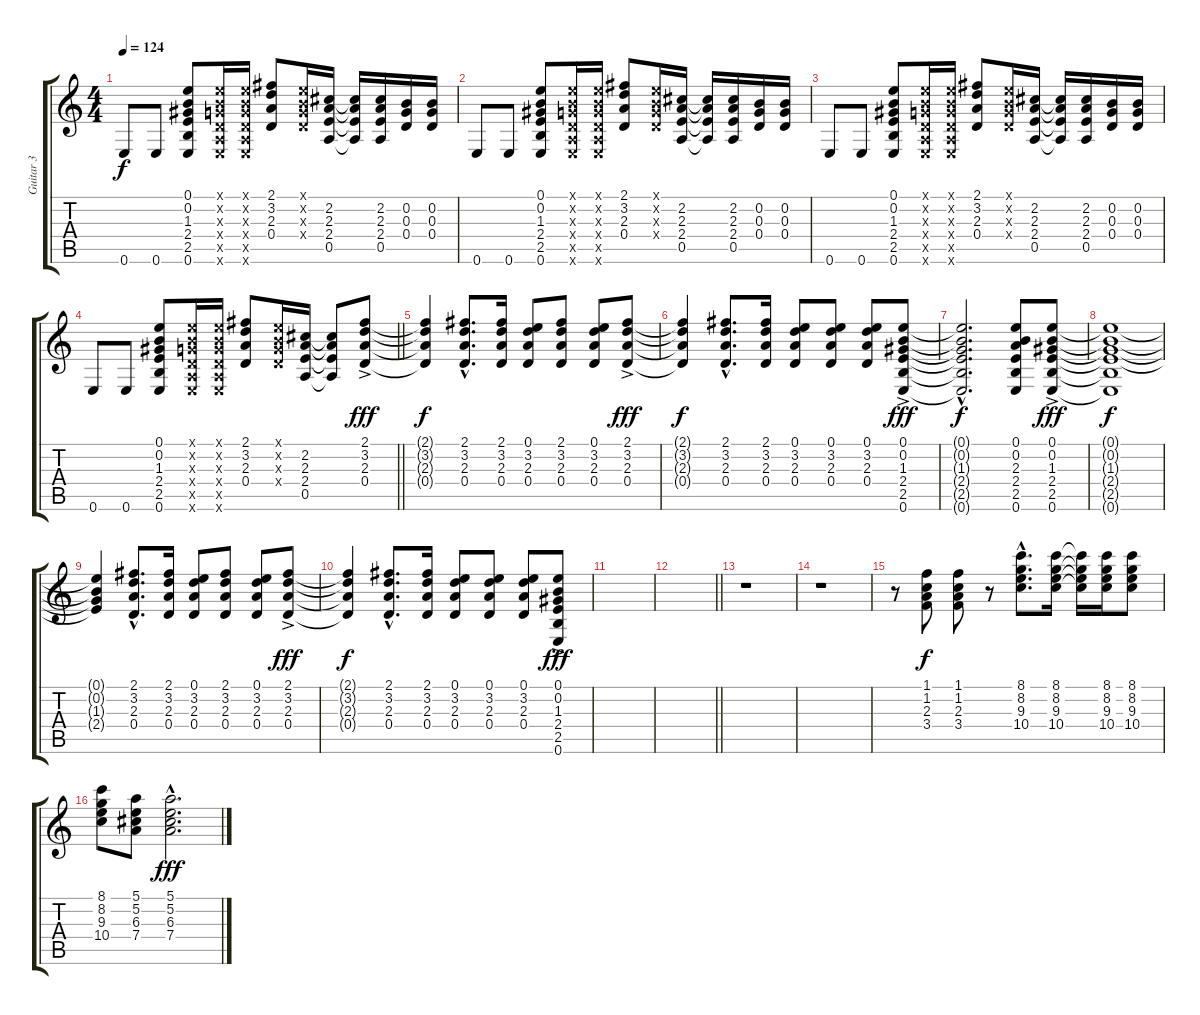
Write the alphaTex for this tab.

\track ("Guitar 3" "Guitar 3") {instrument acousticguitarnylon}
\staff {score tabs}
\tuning (E4 B3 G3 D3 A2 E2) {hide}
\ts (4 4)
\tempo 124
\clef g2
\ks c
0.6.8{dy f} 0.6.8 (0.1 0.2 1.3 2.4 2.5 0.6).8 (0.1{x} 0.2{x} 0.3{x} 0.4{x} 0.5{x} 0.6{x}).16 (0.1{x} 0.2{x} 0.3{x} 0.4{x} 0.5{x} 0.6{x}).16 (2.1 3.2 2.3 0.4).8 (0.1{x} 0.2{x} 0.3{x} 0.4{x}).16 (2.2 2.3 2.4 0.5).16 (2.2{t} 2.3{t} 2.4{t} 0.5{t}).16 (2.2 2.3 2.4 0.5).16 (0.2 0.3 0.4).16 (0.2 0.3 0.4).16 |
0.6.8 0.6.8 (0.1 0.2 1.3 2.4 2.5 0.6).8 (0.1{x} 0.2{x} 0.3{x} 0.4{x} 0.5{x} 0.6{x}).16 (0.1{x} 0.2{x} 0.3{x} 0.4{x} 0.5{x} 0.6{x}).16 (2.1 3.2 2.3 0.4).8 (0.1{x} 0.2{x} 0.3{x} 0.4{x}).16 (2.2 2.3 2.4 0.5).16 (2.2{t} 2.3{t} 2.4{t} 0.5{t}).16 (2.2 2.3 2.4 0.5).16 (0.2 0.3 0.4).16 (0.2 0.3 0.4).16 |
0.6.8 0.6.8 (0.1 0.2 1.3 2.4 2.5 0.6).8 (0.1{x} 0.2{x} 0.3{x} 0.4{x} 0.5{x} 0.6{x}).16 (0.1{x} 0.2{x} 0.3{x} 0.4{x} 0.5{x} 0.6{x}).16 (2.1 3.2 2.3 0.4).8 (0.1{x} 0.2{x} 0.3{x} 0.4{x}).16 (2.2 2.3 2.4 0.5).16 (2.2{t} 2.3{t} 2.4{t} 0.5{t}).16 (2.2 2.3 2.4 0.5).16 (0.2 0.3 0.4).16 (0.2 0.3 0.4).16 |
\barLineRight lightlight
0.6.8 0.6.8 (0.1 0.2 1.3 2.4 2.5 0.6).8 (0.1{x} 0.2{x} 0.3{x} 0.4{x} 0.5{x} 0.6{x}).16 (0.1{x} 0.2{x} 0.3{x} 0.4{x} 0.5{x} 0.6{x}).16 (2.1 3.2 2.3 0.4).8 (0.1{x} 0.2{x} 0.3{x} 0.4{x}).16 (2.2 2.3 2.4 0.5).16 (2.2{t} 2.3{t} 2.4{t} 0.5{t}).8 (2.1{ac} 3.2{ac} 2.3{ac} 0.4{ac}).8{dy fff} |
(2.1{t} 3.2{t} 2.3{t} 0.4{t}).4{dy f} (2.1{hac} 3.2{hac} 2.3{hac} 0.4{hac}).8{d} (2.1 3.2 2.3 0.4).16 (0.1 3.2 2.3 0.4).8 (2.1 3.2 2.3 0.4).8 (0.1 3.2 2.3 0.4).8 (2.1{ac} 3.2{ac} 2.3{ac} 0.4{ac}).8{dy fff} |
(2.1{t} 3.2{t} 2.3{t} 0.4{t}).4{dy f} (2.1{hac} 3.2{hac} 2.3{hac} 0.4{hac}).8{d} (2.1 3.2 2.3 0.4).16 (0.1 3.2 2.3 0.4).8 (0.1 3.2 2.3 0.4).8 (0.1 3.2 2.3 0.4).8 (0.1{ac} 0.2{ac} 1.3{ac} 2.4{ac} 2.5{ac} 0.6{ac}).8{dy fff} |
(0.1{hac t} 0.2{hac t} 1.3{hac t} 2.4{hac t} 2.5{hac t} 0.6{hac t}).2{d dy f} (0.1 0.2 2.3 2.4 2.5 0.6).8 (0.1{ac} 0.2{ac} 1.3{ac} 2.4{ac} 2.5{ac} 0.6{ac}).8{dy fff} |
(0.1{t} 0.2{t} 1.3{t} 2.4{t} 2.5{t} 0.6{t}).1{dy f} |
(0.1{t} 0.2{t} 1.3{t} 2.4{t}).4 (2.1{hac} 3.2{hac} 2.3{hac} 0.4{hac}).8{d} (2.1 3.2 2.3 0.4).16 (0.1 3.2 2.3 0.4).8 (2.1 3.2 2.3 0.4).8 (0.1 3.2 2.3 0.4).8 (2.1{ac} 3.2{ac} 2.3{ac} 0.4{ac}).8{dy fff} |
(2.1{t} 3.2{t} 2.3{t} 0.4{t}).4{dy f} (2.1{hac} 3.2{hac} 2.3{hac} 0.4{hac}).8{d} (2.1 3.2 2.3 0.4).16 (0.1 3.2 2.3 0.4).8 (0.1 3.2 2.3 0.4).8 (0.1 3.2 2.3 0.4).8 (0.1{ac} 0.2{ac} 1.3{ac} 2.4{ac} 2.5{ac} 0.6{ac}).8{dy fff} |
|
\barLineRight lightlight
|
r.1 |
r.1 |
r.8 (1.1 1.2 2.3 3.4).8{dy f} (1.1 1.2 2.3 3.4).8 r.8 (8.1{hac} 8.2{hac} 9.3{hac} 10.4{hac}).8{d} (8.1 8.2 9.3 10.4).16 (8.1{t} 8.2{t} 9.3{t} 10.4{t}).16 (8.1 8.2 9.3 10.4).16 (8.1 8.2 9.3 10.4).8 |
(8.1 8.2 9.3 10.4).8 (5.1 5.2 6.3 7.4).8 (5.1{hac} 5.2{hac} 6.3{hac} 7.4{hac}).2{d dy fff}
